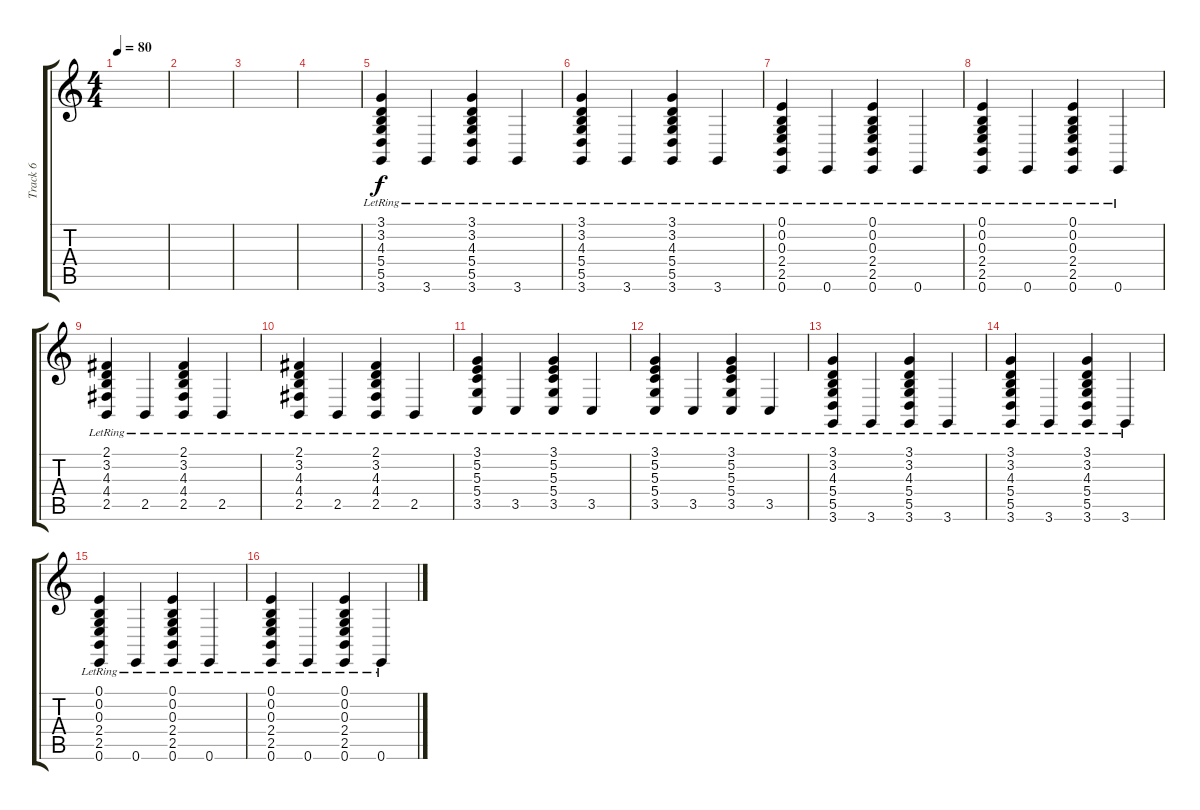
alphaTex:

\track ("Track 6" "Track 6") {instrument acousticgrandpiano}
\staff {score tabs}
\tuning (E4 B3 G3 D3 A2 E2) {hide}
\ts (4 4)
\tempo 80
\clef g2
\ks c
|
|
|
|
(3.1{lr} 3.2{lr} 4.3{lr} 5.4{lr} 5.5{lr} 3.6{lr}).4 3.6{lr}.4 (3.1{lr} 3.2{lr} 4.3{lr} 5.4{lr} 5.5{lr} 3.6{lr}).4 3.6{lr}.4 |
(3.1{lr} 3.2{lr} 4.3{lr} 5.4{lr} 5.5{lr} 3.6{lr}).4 3.6{lr}.4 (3.1{lr} 3.2{lr} 4.3{lr} 5.4{lr} 5.5{lr} 3.6{lr}).4 3.6{lr}.4 |
(0.1{lr} 0.2{lr} 0.3{lr} 2.4{lr} 2.5{lr} 0.6{lr}).4 0.6{lr}.4 (0.1{lr} 0.2{lr} 0.3{lr} 2.4{lr} 2.5{lr} 0.6{lr}).4 0.6{lr}.4 |
(0.1{lr} 0.2{lr} 0.3{lr} 2.4{lr} 2.5{lr} 0.6{lr}).4 0.6{lr}.4 (0.1{lr} 0.2{lr} 0.3{lr} 2.4{lr} 2.5{lr} 0.6{lr}).4 0.6{lr}.4 |
(2.1{lr} 3.2{lr} 4.3{lr} 4.4{lr} 2.5{lr}).4 2.5{lr}.4 (2.1{lr} 3.2{lr} 4.3{lr} 4.4{lr} 2.5{lr}).4 2.5{lr}.4 |
(2.1{lr} 3.2{lr} 4.3{lr} 4.4{lr} 2.5{lr}).4 2.5{lr}.4 (2.1{lr} 3.2{lr} 4.3{lr} 4.4{lr} 2.5{lr}).4 2.5{lr}.4 |
(3.1{lr} 5.2{lr} 5.3{lr} 5.4{lr} 3.5{lr}).4 3.5{lr}.4 (3.1{lr} 5.2{lr} 5.3{lr} 5.4{lr} 3.5{lr}).4 3.5{lr}.4 |
(3.1{lr} 5.2{lr} 5.3{lr} 5.4{lr} 3.5{lr}).4 3.5{lr}.4 (3.1{lr} 5.2{lr} 5.3{lr} 5.4{lr} 3.5{lr}).4 3.5{lr}.4 |
(3.1{lr} 3.2{lr} 4.3{lr} 5.4{lr} 5.5{lr} 3.6{lr}).4 3.6{lr}.4 (3.1{lr} 3.2{lr} 4.3{lr} 5.4{lr} 5.5{lr} 3.6{lr}).4 3.6{lr}.4 |
(3.1{lr} 3.2{lr} 4.3{lr} 5.4{lr} 5.5{lr} 3.6{lr}).4 3.6{lr}.4 (3.1{lr} 3.2{lr} 4.3{lr} 5.4{lr} 5.5{lr} 3.6{lr}).4 3.6{lr}.4 |
(0.1{lr} 0.2{lr} 0.3{lr} 2.4{lr} 2.5{lr} 0.6{lr}).4 0.6{lr}.4 (0.1{lr} 0.2{lr} 0.3{lr} 2.4{lr} 2.5{lr} 0.6{lr}).4 0.6{lr}.4 |
(0.1{lr} 0.2{lr} 0.3{lr} 2.4{lr} 2.5{lr} 0.6{lr}).4 0.6{lr}.4 (0.1{lr} 0.2{lr} 0.3{lr} 2.4{lr} 2.5{lr} 0.6{lr}).4 0.6{lr}.4
